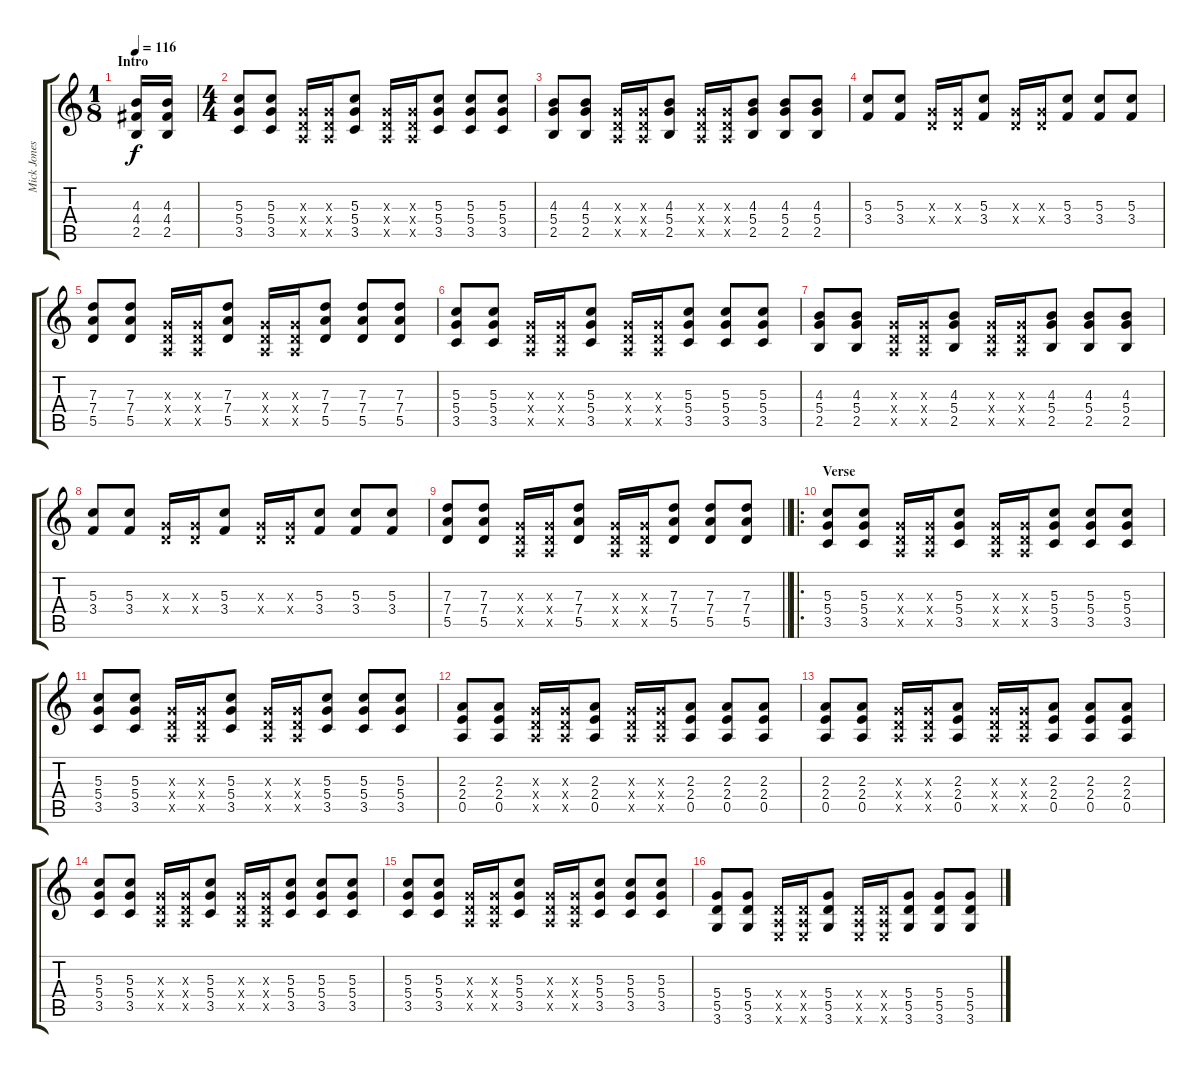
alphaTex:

\track ("Mick Jones - Lead Guitar" "Mick Jones") {instrument electricguitarclean}
\staff {score tabs}
\tuning (E4 B3 G3 D3 A2 E2) {hide}
\ts (1 8)
\section ("" "Intro")
\tempo 116
\clef g2
\ks c
(4.3 4.4 2.5).16{dy f instrument electricguitarclean} (4.3 4.4 2.5).16 |
\ts (4 4)
(5.3 5.4 3.5).8 (5.3 5.4 3.5).8 (0.3{x} 0.4{x} 0.5{x}).16 (0.3{x} 0.4{x} 0.5{x}).16 (5.3 5.4 3.5).8 (0.3{x} 0.4{x} 0.5{x}).16 (0.3{x} 0.4{x} 0.5{x}).16 (5.3 5.4 3.5).8 (5.3 5.4 3.5).8 (5.3 5.4 3.5).8 |
(4.3 5.4 2.5).8 (4.3 5.4 2.5).8 (0.3{x} 0.4{x} 0.5{x}).16 (0.3{x} 0.4{x} 0.5{x}).16 (4.3 5.4 2.5).8 (0.3{x} 0.4{x} 0.5{x}).16 (0.3{x} 0.4{x} 0.5{x}).16 (4.3 5.4 2.5).8 (4.3 5.4 2.5).8 (4.3 5.4 2.5).8 |
(5.3 3.4).8 (5.3 3.4).8 (0.3{x} 0.4{x}).16 (0.3{x} 0.4{x}).16 (5.3 3.4).8 (0.3{x} 0.4{x}).16 (0.3{x} 0.4{x}).16 (5.3 3.4).8 (5.3 3.4).8 (5.3 3.4).8 |
(7.3 7.4 5.5).8 (7.3 7.4 5.5).8 (0.3{x} 0.4{x} 0.5{x}).16 (0.3{x} 0.4{x} 0.5{x}).16 (7.3 7.4 5.5).8 (0.3{x} 0.4{x} 0.5{x}).16 (0.3{x} 0.4{x} 0.5{x}).16 (7.3 7.4 5.5).8 (7.3 7.4 5.5).8 (7.3 7.4 5.5).8 |
(5.3 5.4 3.5).8 (5.3 5.4 3.5).8 (0.3{x} 0.4{x} 0.5{x}).16 (0.3{x} 0.4{x} 0.5{x}).16 (5.3 5.4 3.5).8 (0.3{x} 0.4{x} 0.5{x}).16 (0.3{x} 0.4{x} 0.5{x}).16 (5.3 5.4 3.5).8 (5.3 5.4 3.5).8 (5.3 5.4 3.5).8 |
(4.3 5.4 2.5).8 (4.3 5.4 2.5).8 (0.3{x} 0.4{x} 0.5{x}).16 (0.3{x} 0.4{x} 0.5{x}).16 (4.3 5.4 2.5).8 (0.3{x} 0.4{x} 0.5{x}).16 (0.3{x} 0.4{x} 0.5{x}).16 (4.3 5.4 2.5).8 (4.3 5.4 2.5).8 (4.3 5.4 2.5).8 |
(5.3 3.4).8 (5.3 3.4).8 (0.3{x} 0.4{x}).16 (0.3{x} 0.4{x}).16 (5.3 3.4).8 (0.3{x} 0.4{x}).16 (0.3{x} 0.4{x}).16 (5.3 3.4).8 (5.3 3.4).8 (5.3 3.4).8 |
\barLineRight lightlight
(7.3 7.4 5.5).8 (7.3 7.4 5.5).8 (0.3{x} 0.4{x} 0.5{x}).16 (0.3{x} 0.4{x} 0.5{x}).16 (7.3 7.4 5.5).8 (0.3{x} 0.4{x} 0.5{x}).16 (0.3{x} 0.4{x} 0.5{x}).16 (7.3 7.4 5.5).8 (7.3 7.4 5.5).8 (7.3 7.4 5.5).8 |
\ro
\section ("" "Verse")
(5.3 5.4 3.5).8 (5.3 5.4 3.5).8 (0.3{x} 0.4{x} 0.5{x}).16 (0.3{x} 0.4{x} 0.5{x}).16 (5.3 5.4 3.5).8 (0.3{x} 0.4{x} 0.5{x}).16 (0.3{x} 0.4{x} 0.5{x}).16 (5.3 5.4 3.5).8 (5.3 5.4 3.5).8 (5.3 5.4 3.5).8 |
(5.3 5.4 3.5).8 (5.3 5.4 3.5).8 (0.3{x} 0.4{x} 0.5{x}).16 (0.3{x} 0.4{x} 0.5{x}).16 (5.3 5.4 3.5).8 (0.3{x} 0.4{x} 0.5{x}).16 (0.3{x} 0.4{x} 0.5{x}).16 (5.3 5.4 3.5).8 (5.3 5.4 3.5).8 (5.3 5.4 3.5).8 |
(2.3 2.4 0.5).8 (2.3 2.4 0.5).8 (0.3{x} 0.4{x} 0.5{x}).16 (0.3{x} 0.4{x} 0.5{x}).16 (2.3 2.4 0.5).8 (0.3{x} 0.4{x} 0.5{x}).16 (0.3{x} 0.4{x} 0.5{x}).16 (2.3 2.4 0.5).8 (2.3 2.4 0.5).8 (2.3 2.4 0.5).8 |
(2.3 2.4 0.5).8 (2.3 2.4 0.5).8 (0.3{x} 0.4{x} 0.5{x}).16 (0.3{x} 0.4{x} 0.5{x}).16 (2.3 2.4 0.5).8 (0.3{x} 0.4{x} 0.5{x}).16 (0.3{x} 0.4{x} 0.5{x}).16 (2.3 2.4 0.5).8 (2.3 2.4 0.5).8 (2.3 2.4 0.5).8 |
(5.3 5.4 3.5).8 (5.3 5.4 3.5).8 (0.3{x} 0.4{x} 0.5{x}).16 (0.3{x} 0.4{x} 0.5{x}).16 (5.3 5.4 3.5).8 (0.3{x} 0.4{x} 0.5{x}).16 (0.3{x} 0.4{x} 0.5{x}).16 (5.3 5.4 3.5).8 (5.3 5.4 3.5).8 (5.3 5.4 3.5).8 |
(5.3 5.4 3.5).8 (5.3 5.4 3.5).8 (0.3{x} 0.4{x} 0.5{x}).16 (0.3{x} 0.4{x} 0.5{x}).16 (5.3 5.4 3.5).8 (0.3{x} 0.4{x} 0.5{x}).16 (0.3{x} 0.4{x} 0.5{x}).16 (5.3 5.4 3.5).8 (5.3 5.4 3.5).8 (5.3 5.4 3.5).8 |
(5.4 5.5 3.6).8 (5.4 5.5 3.6).8 (0.4{x} 0.5{x} 0.6{x}).16 (0.4{x} 0.5{x} 0.6{x}).16 (5.4 5.5 3.6).8 (0.4{x} 0.5{x} 0.6{x}).16 (0.4{x} 0.5{x} 0.6{x}).16 (5.4 5.5 3.6).8 (5.4 5.5 3.6).8 (5.4 5.5 3.6).8
